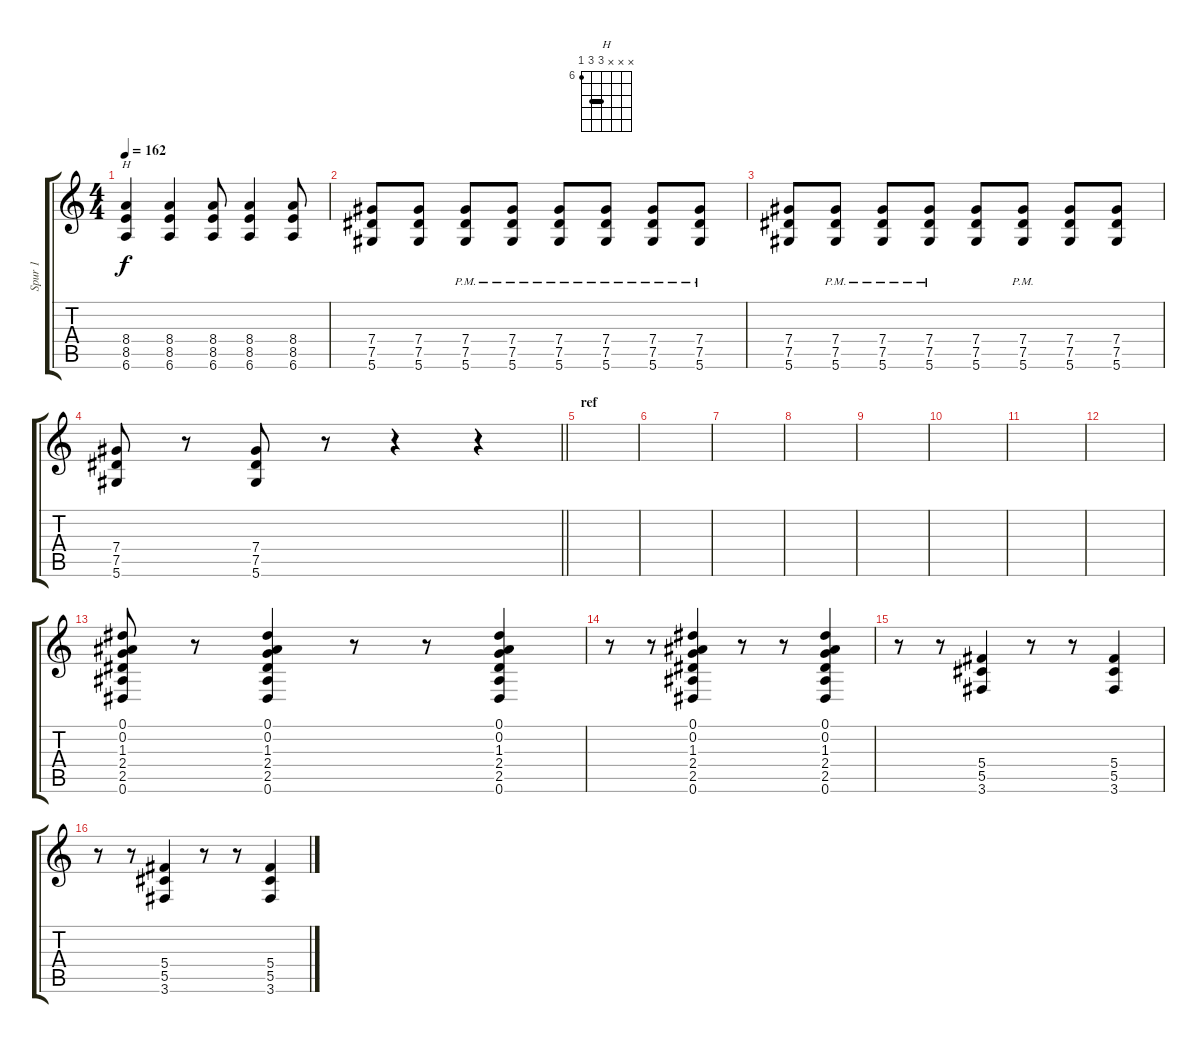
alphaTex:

\track ("Spur 1" "Spur 1") {instrument overdrivenguitar}
\staff {score tabs}
\tuning (Eb4 Bb3 Gb3 Db3 Ab2 Eb2) {hide}
\chord ("H" x x x 8 8 6) {firstfret 6 barre 8}
\ts (4 4)
\tempo 162
\clef g2
\ks c
(8.4 8.5 6.6).4{ch "H" dy f} (8.4 8.5 6.6).4 (8.4 8.5 6.6).8 (8.4 8.5 6.6).4 (8.4 8.5 6.6).8 |
(7.4 7.5 5.6).8 (7.4 7.5 5.6).8 (7.4{pm} 7.5{pm} 5.6{pm}).8 (7.4{pm} 7.5{pm} 5.6{pm}).8 (7.4{pm} 7.5{pm} 5.6{pm}).8 (7.4{pm} 7.5{pm} 5.6{pm}).8 (7.4{pm} 7.5{pm} 5.6{pm}).8 (7.4{pm} 7.5{pm} 5.6{pm}).8 |
(7.4 7.5 5.6).8 (7.4{pm} 7.5{pm} 5.6{pm}).8 (7.4{pm} 7.5{pm} 5.6{pm}).8 (7.4{pm} 7.5{pm} 5.6{pm}).8 (7.4 7.5 5.6).8 (7.4{pm} 7.5{pm} 5.6{pm}).8 (7.4 7.5 5.6).8 (7.4 7.5 5.6).8 |
\barLineRight lightlight
(7.4 7.5 5.6).8 r.8 (7.4 7.5 5.6).8 r.8 r.4 r.4 |
\section ("" "ref")
|
|
|
|
|
|
|
|
(0.1 0.2 1.3 2.4 2.5 0.6).8 r.8 (0.1 0.2 1.3 2.4 2.5 0.6).4 r.8 r.8 (0.1 0.2 1.3 2.4 2.5 0.6).4 |
r.8 r.8 (0.1 0.2 1.3 2.4 2.5 0.6).4 r.8 r.8 (0.1 0.2 1.3 2.4 2.5 0.6).4 |
r.8 r.8 (5.4 5.5 3.6).4 r.8 r.8 (5.4 5.5 3.6).4 |
r.8 r.8 (5.4 5.5 3.6).4 r.8 r.8 (5.4 5.5 3.6).4
